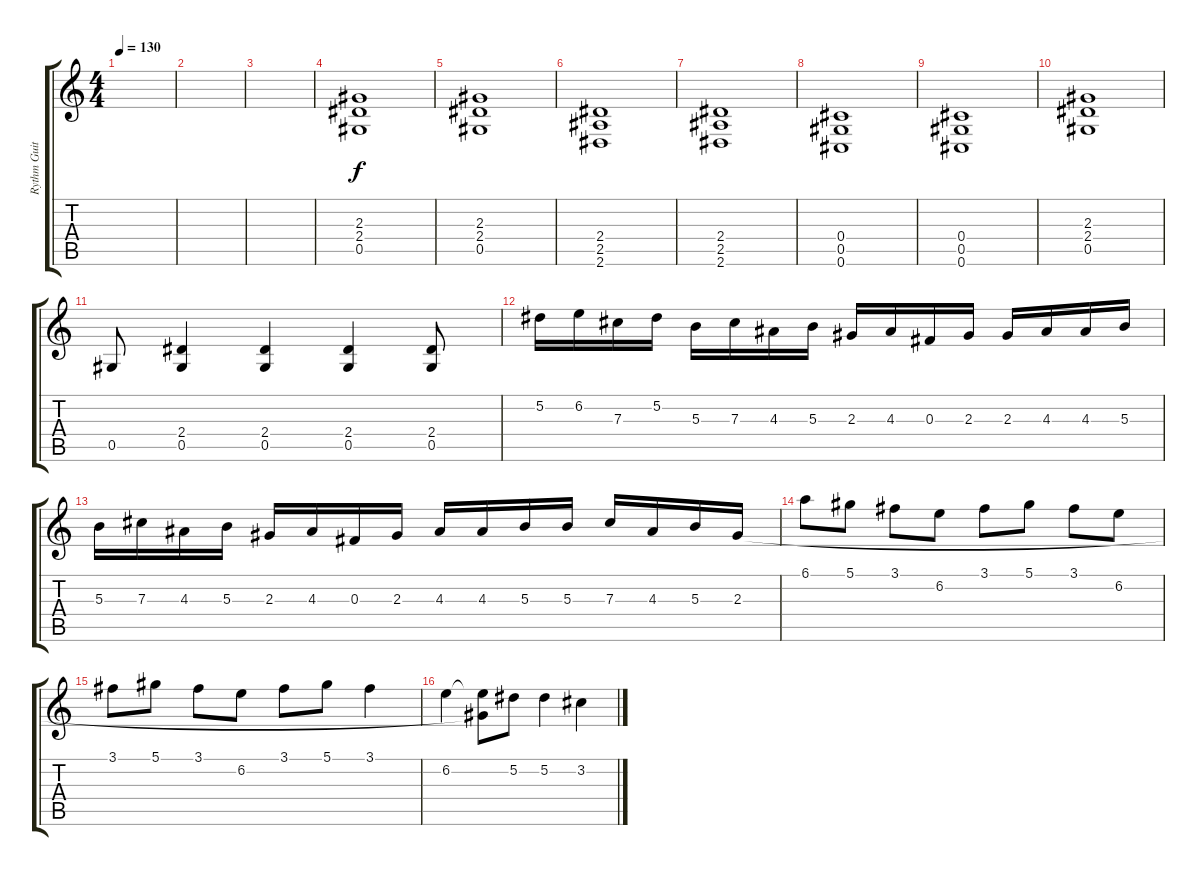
\track ("Rythm Guitar" "Rythm Guit") {instrument overdrivenguitar}
\staff {score tabs}
\tuning (Eb4 Bb3 Gb3 Db3 Ab2 Db2) {hide}
\ts (4 4)
\tempo 130
\clef g2
\ks c
|
|
|
(2.3 2.4 0.5).1 |
(2.3 2.4 0.5).1 |
(2.4 2.5 2.6).1 |
(2.4 2.5 2.6).1 |
(0.4 0.5 0.6).1 |
(0.4 0.5 0.6).1 |
(2.3 2.4 0.5).1 |
0.5.8 (2.4 0.5).4 (2.4 0.5).4 (2.4 0.5).4 (2.4 0.5).8 |
5.2.16 6.2.16 7.3.16 5.2.16 5.3.16 7.3.16 4.3.16 5.3.16 2.3.16 4.3.16 0.3.16 2.3.16 2.3.16 4.3.16 4.3.16 5.3.16 |
5.3.16 7.3.16 4.3.16 5.3.16 2.3.16 4.3.16 0.3.16 2.3.16 4.3.16 4.3.16 5.3.16 5.3.16 7.3.16 4.3.16 5.3.16 2.3.16 |
6.1.8 5.1.8 3.1.8 6.2.8 3.1.8 5.1.8 3.1.8 6.2.8 |
3.1.8 5.1.8 3.1.8 6.2.8 3.1.8 5.1.8 3.1.4 |
6.2.4 (6.2{t} 2.3{t}).8 5.2.8 5.2.4 3.2.4
